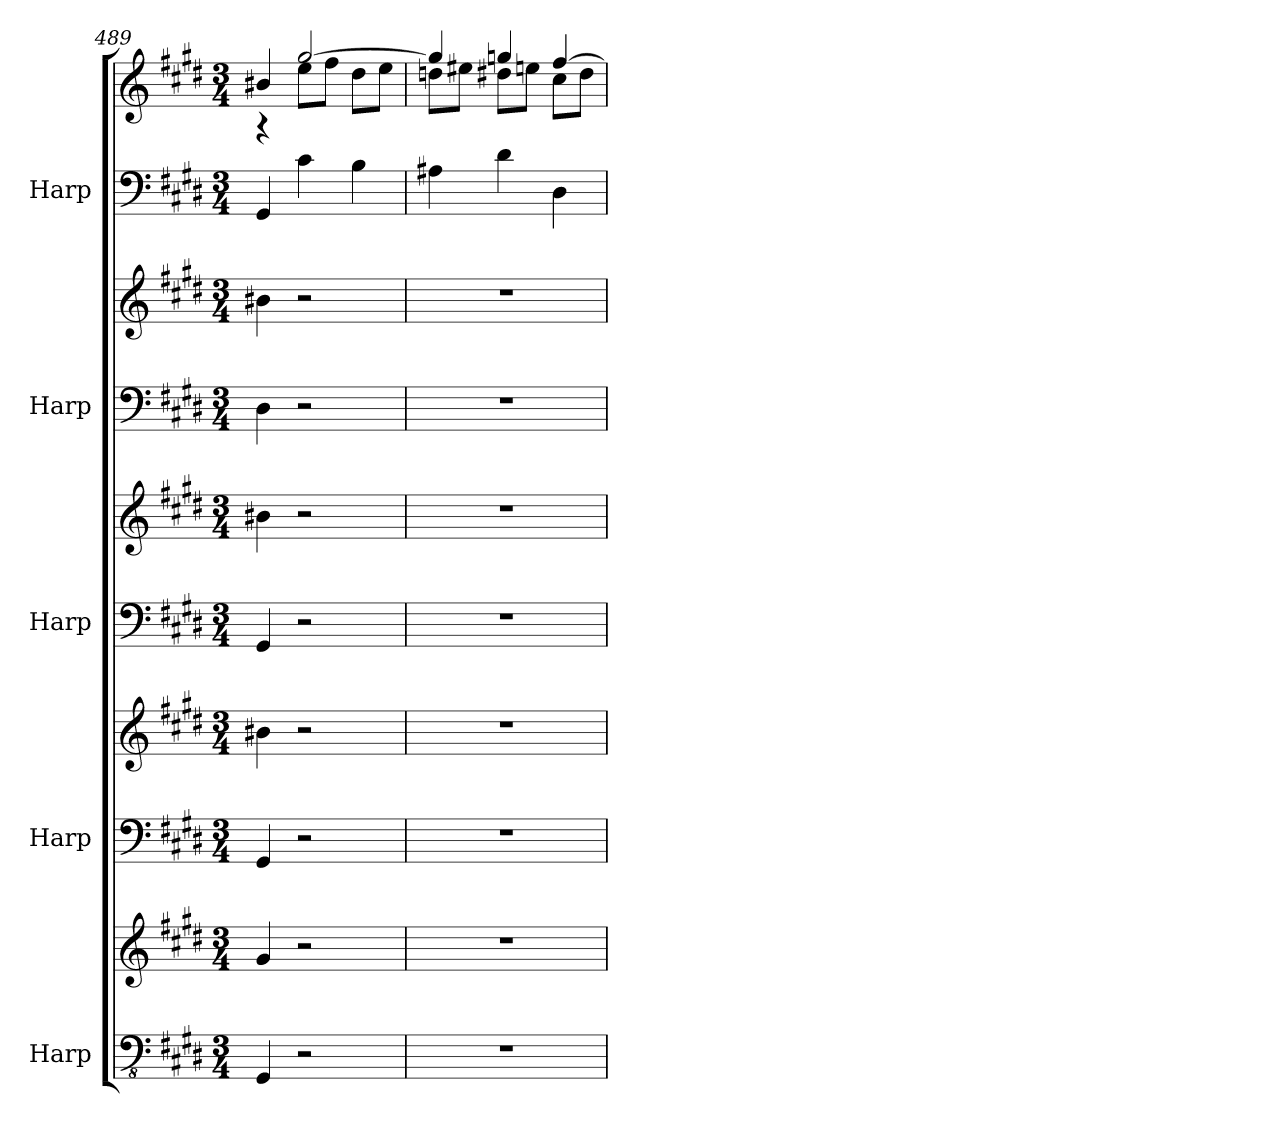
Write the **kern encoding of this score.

**kern	**kern	**kern	**kern	**kern	**kern	**kern	**kern	**kern	**kern
*part5	*part5	*part4	*part4	*part3	*part3	*part2	*part2	*part1	*part1
*staff10	*staff9	*staff8	*staff7	*staff6	*staff5	*staff4	*staff3	*staff2	*staff1
*I"Harp	*	*I"Harp	*	*I"Harp	*	*I"Harp	*	*I"Harp	*
*I'Hp	*	*I'Hp	*	*I'Hp	*	*I'Hp	*	*I'Hp	*
*clefFv4	*clefG2	*clefF4	*clefG2	*clefF4	*clefG2	*clefF4	*clefG2	*clefF4	*clefG2
*k[f#c#g#d#]	*k[f#c#g#d#]	*k[f#c#g#d#]	*k[f#c#g#d#]	*k[f#c#g#d#]	*k[f#c#g#d#]	*k[f#c#g#d#]	*k[f#c#g#d#]	*k[f#c#g#d#]	*k[f#c#g#d#]
*M3/4	*M3/4	*M3/4	*M3/4	*M3/4	*M3/4	*M3/4	*M3/4	*M3/4	*M3/4
=489	=489	=489	=489	=489	=489	=489	=489	=489	=489
*	*	*	*	*	*	*	*	*	*^
4GGG#/	4g#/	4GG#/	4b#X\	4GG#/	4b#X\	4D#\	4b#X\	4GG#/	4b#X/	4rA
2r	2r	2r	2r	2r	2r	2r	2r	4c#\	[2gg#/	8ee\L
.	.	.	.	.	.	.	.	.	.	8ff#\J
.	.	.	.	.	.	.	.	4B\	.	8dd#\L
.	.	.	.	.	.	.	.	.	.	8ee\J
=490	=490	=490	=490	=490	=490	=490	=490	=490	=490	=490
2.r	2.r	2.r	2.r	2.r	2.r	2.r	2.r	4A#X\	4gg#/]	8ddn\L
.	.	.	.	.	.	.	.	.	.	8ee#X\J
.	.	.	.	.	.	.	.	4d#\	4ggn/	8dd#X\L
.	.	.	.	.	.	.	.	.	.	8een\J
.	.	.	.	.	.	.	.	4D#\	[4ff#/	8cc#\L
.	.	.	.	.	.	.	.	.	.	8dd#\J
*	*	*	*	*	*	*	*	*	*v	*v
=	=	=	=	=	=	=	=	=	=
*-	*-	*-	*-	*-	*-	*-	*-	*-	*-
